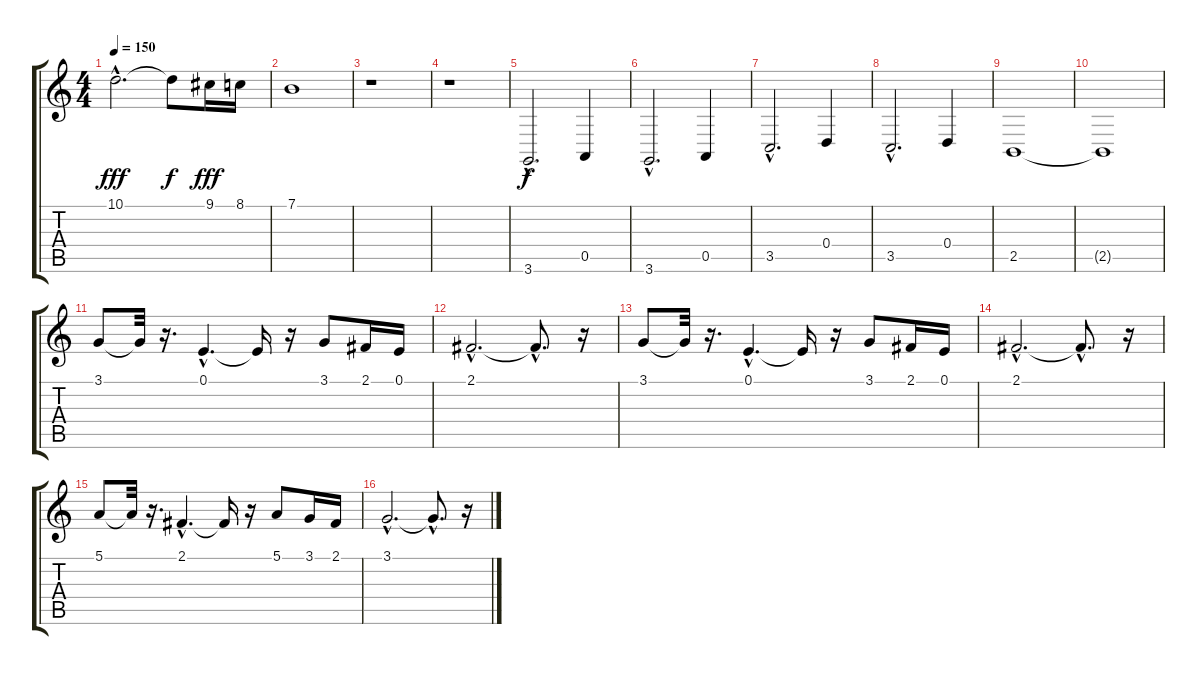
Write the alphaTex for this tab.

\track "" {instrument stringensemble1}
\staff {score tabs}
\tuning (E4 B3 G3 D3 A2 E2) {hide}
\ts (4 4)
\tempo 150
\clef g2
\ks c
10.1{hac}.2{d dy fff} 10.1{t}.8{dy f} 9.1.16{dy fff} 8.1.16 |
7.1.1 |
r.1 |
r.1 |
3.6{hac}.2{d dy f} 0.5.4 |
3.6{hac}.2{d} 0.5.4 |
3.5{hac}.2{d} 0.4.4 |
3.5{hac}.2{d} 0.4.4 |
2.5.1 |
2.5{t}.1 |
3.1.8 3.1{t}.32 r.16{d} 0.1{hac}.4{d} 0.1{t}.16 r.16 3.1.8 2.1.16 0.1.16 |
2.1{hac}.2{d} 2.1{hac t}.8{d} r.16 |
3.1.8 3.1{t}.32 r.16{d} 0.1{hac}.4{d} 0.1{t}.16 r.16 3.1.8 2.1.16 0.1.16 |
2.1{hac}.2{d} 2.1{hac t}.8{d} r.16 |
5.1.8 5.1{t}.32 r.16{d} 2.1{hac}.4{d} 2.1{t}.16 r.16 5.1.8 3.1.16 2.1.16 |
3.1{hac}.2{d} 3.1{hac t}.8{d} r.16
